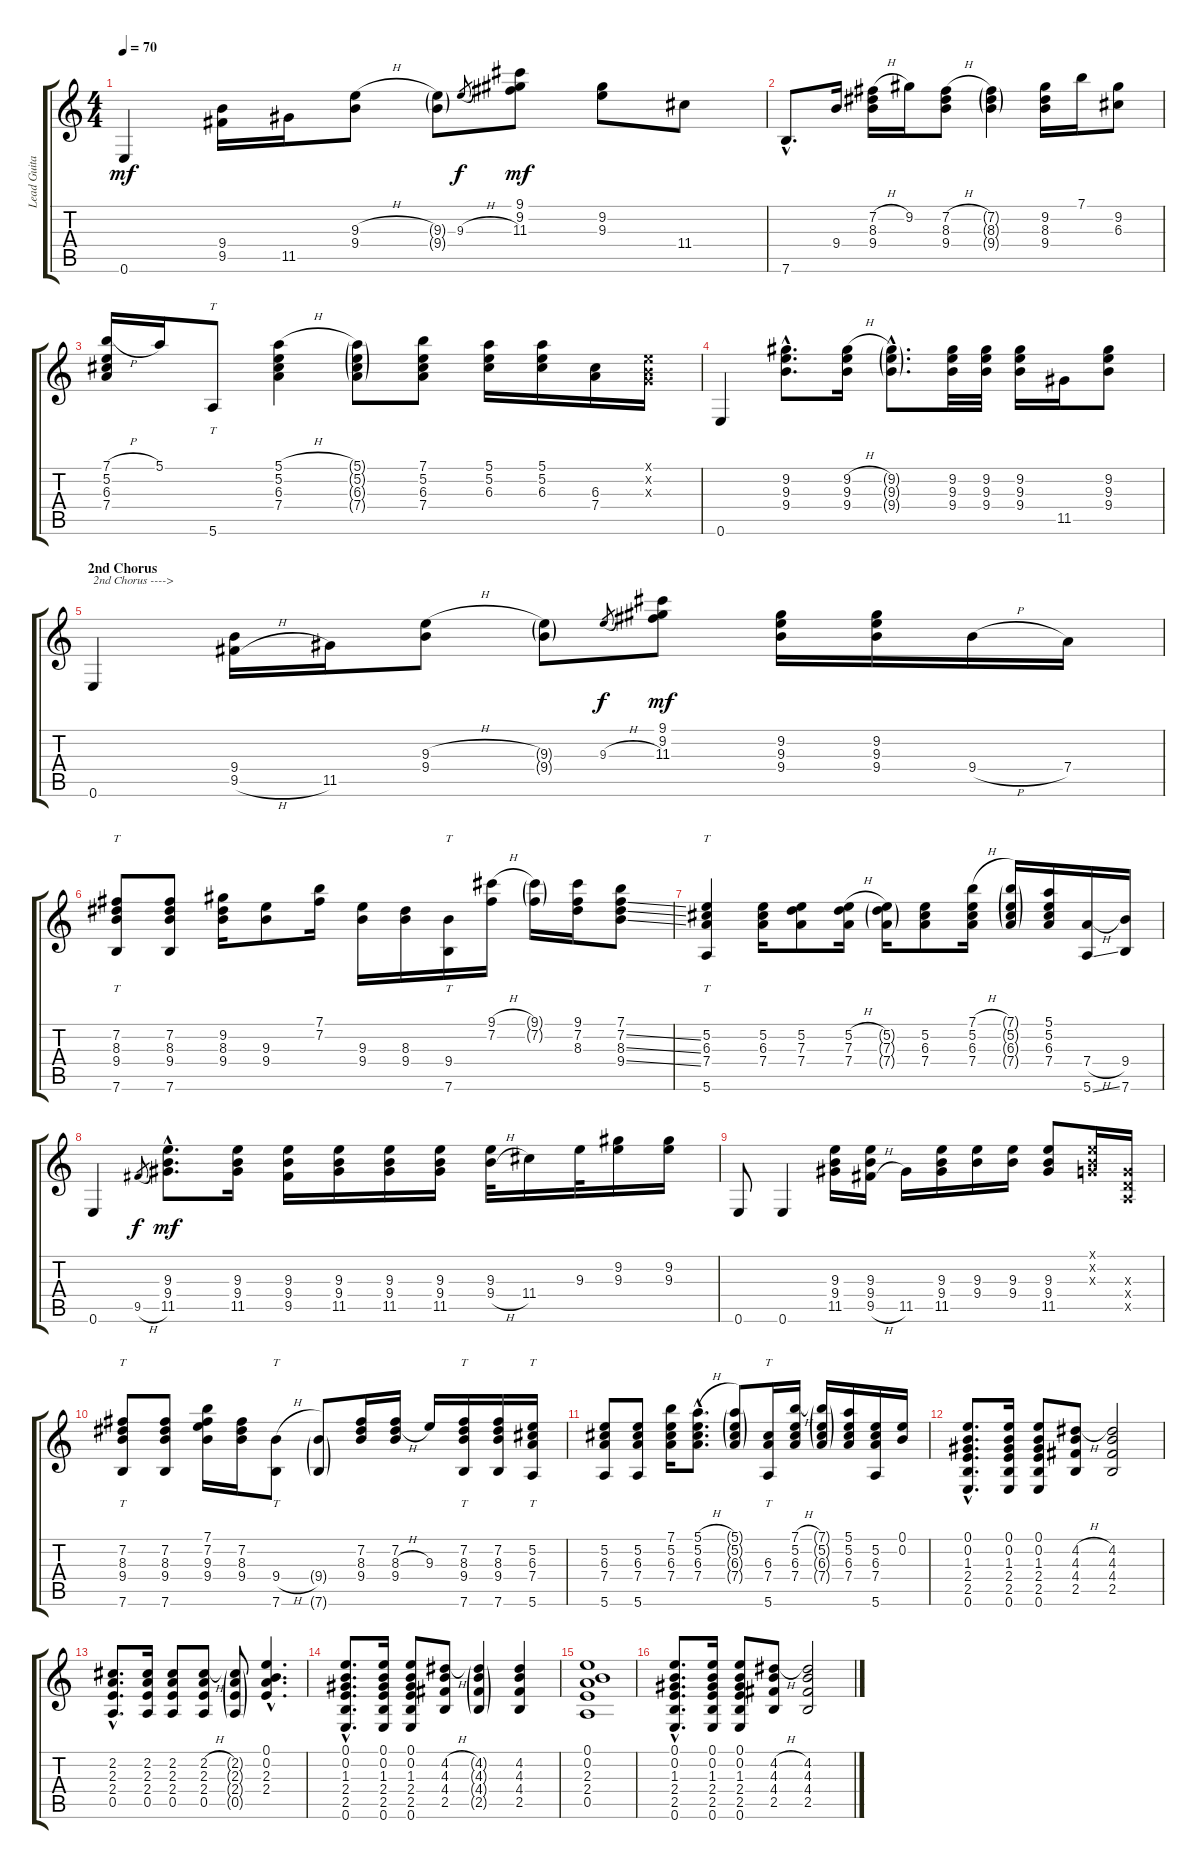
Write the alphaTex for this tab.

\track ("Lead Guitar" "Lead Guita") {instrument acousticguitarsteel}
\staff {score tabs}
\tuning (E4 B3 G3 D3 A2 E2) {hide}
\ts (4 4)
\tempo 70
\clef g2
\ks c
0.6.4{dy mf} (9.4 9.5).16 11.5.16 (9.3{h} 9.4).8 (9.3{g} 9.4{g}).8 9.3{h}.8{gr dy f} (9.1 9.2 11.3).8{dy mf} (9.2 9.3).8 11.4.8 |
7.6{hac}.8{d} 9.4.16 (7.2{h} 8.3 9.4).16 9.2.16 (7.2{h} 8.3 9.4).8 (7.2{g} 8.3{g} 9.4{g}).4 (9.2 8.3 9.4).16 7.1.16 (9.2 6.3).8 |
(7.1{h} 5.2 6.3 7.4).16 5.1.16 5.6.8{tt} (5.1{h} 5.2 6.3 7.4).4 (5.1{g} 5.2{g} 6.3{g} 7.4{g}).8 (7.1 5.2 6.3 7.4).8 (5.1 5.2 6.3).16 (5.1 5.2 6.3).16 (6.3 7.4).16 (0.1{x} 0.2{x} 0.3{x}).16 |
0.6.4 (9.2{hac} 9.3{hac} 9.4{hac}).8{d} (9.2{h} 9.3 9.4).16 (9.2{g hac} 9.3{g hac} 9.4{g hac}).8{d} (9.2 9.3 9.4).32 (9.2 9.3 9.4).32 (9.2 9.3 9.4).16 11.5.16 (9.2 9.3 9.4).8 |
\section ("" "2nd Chorus")
0.6.4{txt "2nd Chorus ---->"} (9.4 9.5{h}).16 11.5.16 (9.3{h} 9.4).8 (9.3{g} 9.4{g}).8 9.3{h}.8{gr dy f} (9.1 9.2 11.3).8{dy mf} (9.2 9.3 9.4).16 (9.2 9.3 9.4).16 9.4{h}.16 7.4.16 |
(7.2 8.3 9.4 7.6).8{tt} (7.2 8.3 9.4 7.6).8 (9.2 8.3 9.4).16 (9.3 9.4).8 (7.1 7.2).16 (9.3 9.4).16 (8.3 9.4).16 (9.4 7.6).16{tt} (9.1{h} 7.2).16 (9.1{g} 7.2{g}).16 (9.1 7.2 8.3).16 (7.1 7.2{ss} 8.3{ss} 9.4{ss}).8 |
(5.2 6.3 7.4 5.6).4{tt} (5.2 6.3 7.4).16 (5.2 7.3 7.4).8 (5.2{h} 7.3 7.4).16 (5.2{g} 7.3{g} 7.4{g}).16 (5.2 6.3 7.4).8 (7.1{h} 5.2 6.3 7.4).16 (7.1{g} 5.2{g} 6.3{g} 7.4{g}).16 (5.1 5.2 6.3 7.4).16 (7.4{h} 5.6{ss}).16 (9.4 7.6).16 |
0.6.4 9.5{h}.8{gr dy f} (9.3{hac} 9.4{hac} 11.5{hac}).8{d dy mf} (9.3 9.4 11.5).16 (9.3 9.4 9.5).16 (9.3 9.4 11.5).16 (9.3 9.4 11.5).16 (9.3 9.4 11.5).16 (9.3 9.4{h}).32 11.4.16 9.3.32 (9.2 9.3).16 (9.2 9.3).16 |
0.6.8 0.6.4 (9.3 9.4 11.5).16 (9.3 9.4 9.5{h}).16 11.5.16 (9.3 9.4 11.5).16 (9.3 9.4).16 (9.3 9.4).16 (9.3 9.4 11.5).8 (0.1{x} 0.2{x} 0.3{x}).16 (0.3{x} 0.4{x} 0.5{x}).16 |
(7.2 8.3 9.4 7.6).8{tt} (7.2 8.3 9.4 7.6).8 (7.1 7.2 9.3 9.4).16 (7.2 8.3 9.4).16 (9.4{h} 7.6).8{tt} (9.4{g} 7.6{g}).8 (7.2 8.3 9.4).16 (7.2 8.3{h} 9.4).16 9.3.16 (7.2 8.3 9.4 7.6).16{tt} (7.2 8.3 9.4 7.6).16 (5.2 6.3 7.4 5.6).16{tt} |
(5.2 6.3 7.4 5.6).8 (5.2 6.3 7.4 5.6).8 (7.1 5.2 6.3 7.4).16 (5.1{h hac} 5.2{hac} 6.3{hac} 7.4{hac}).8{d} (5.1{g} 5.2{g} 6.3{g} 7.4{g}).8 (6.3 7.4 5.6).16{tt} (7.1{h} 5.2 6.3 7.4).16 (7.1{g} 5.2{g} 6.3{g} 7.4{g}).16 (5.1 5.2 6.3 7.4).16 (5.2 6.3 7.4 5.6).16 (0.1 0.2).16 |
(0.1{hac} 0.2{hac} 1.3{hac} 2.4{hac} 2.5{hac} 0.6{hac}).8{d} (0.1 0.2 1.3 2.4 2.5 0.6).16 (0.1 0.2 1.3 2.4 2.5 0.6).8 (4.2{h} 4.3 4.4 2.5).8 (4.2 4.3 4.4 2.5).2 |
(2.2{hac} 2.3{hac} 2.4{hac} 0.5{hac}).8{d} (2.2 2.3 2.4 0.5).16 (2.2 2.3 2.4 0.5).8 (2.2{h} 2.3 2.4 0.5).8 (2.2{g} 2.3{g} 2.4{g} 0.5{g}).8 (0.1{hac} 0.2{hac} 2.3{hac} 2.4{hac}).4{d} |
(0.1{hac} 0.2{hac} 1.3{hac} 2.4{hac} 2.5{hac} 0.6{hac}).8{d} (0.1 0.2 1.3 2.4 2.5 0.6).16 (0.1 0.2 1.3 2.4 2.5 0.6).8 (4.2{h} 4.3 4.4 2.5).8 (4.2{g} 4.3{g} 4.4{g} 2.5{g}).4 (4.2 4.3 4.4 2.5).4 |
(0.1 0.2 2.3 2.4 0.5).1 |
(0.1{hac} 0.2{hac} 1.3{hac} 2.4{hac} 2.5{hac} 0.6{hac}).8{d} (0.1 0.2 1.3 2.4 2.5 0.6).16 (0.1 0.2 1.3 2.4 2.5 0.6).8 (4.2{h} 4.3 4.4 2.5).8 (4.2 4.3 4.4 2.5).2
